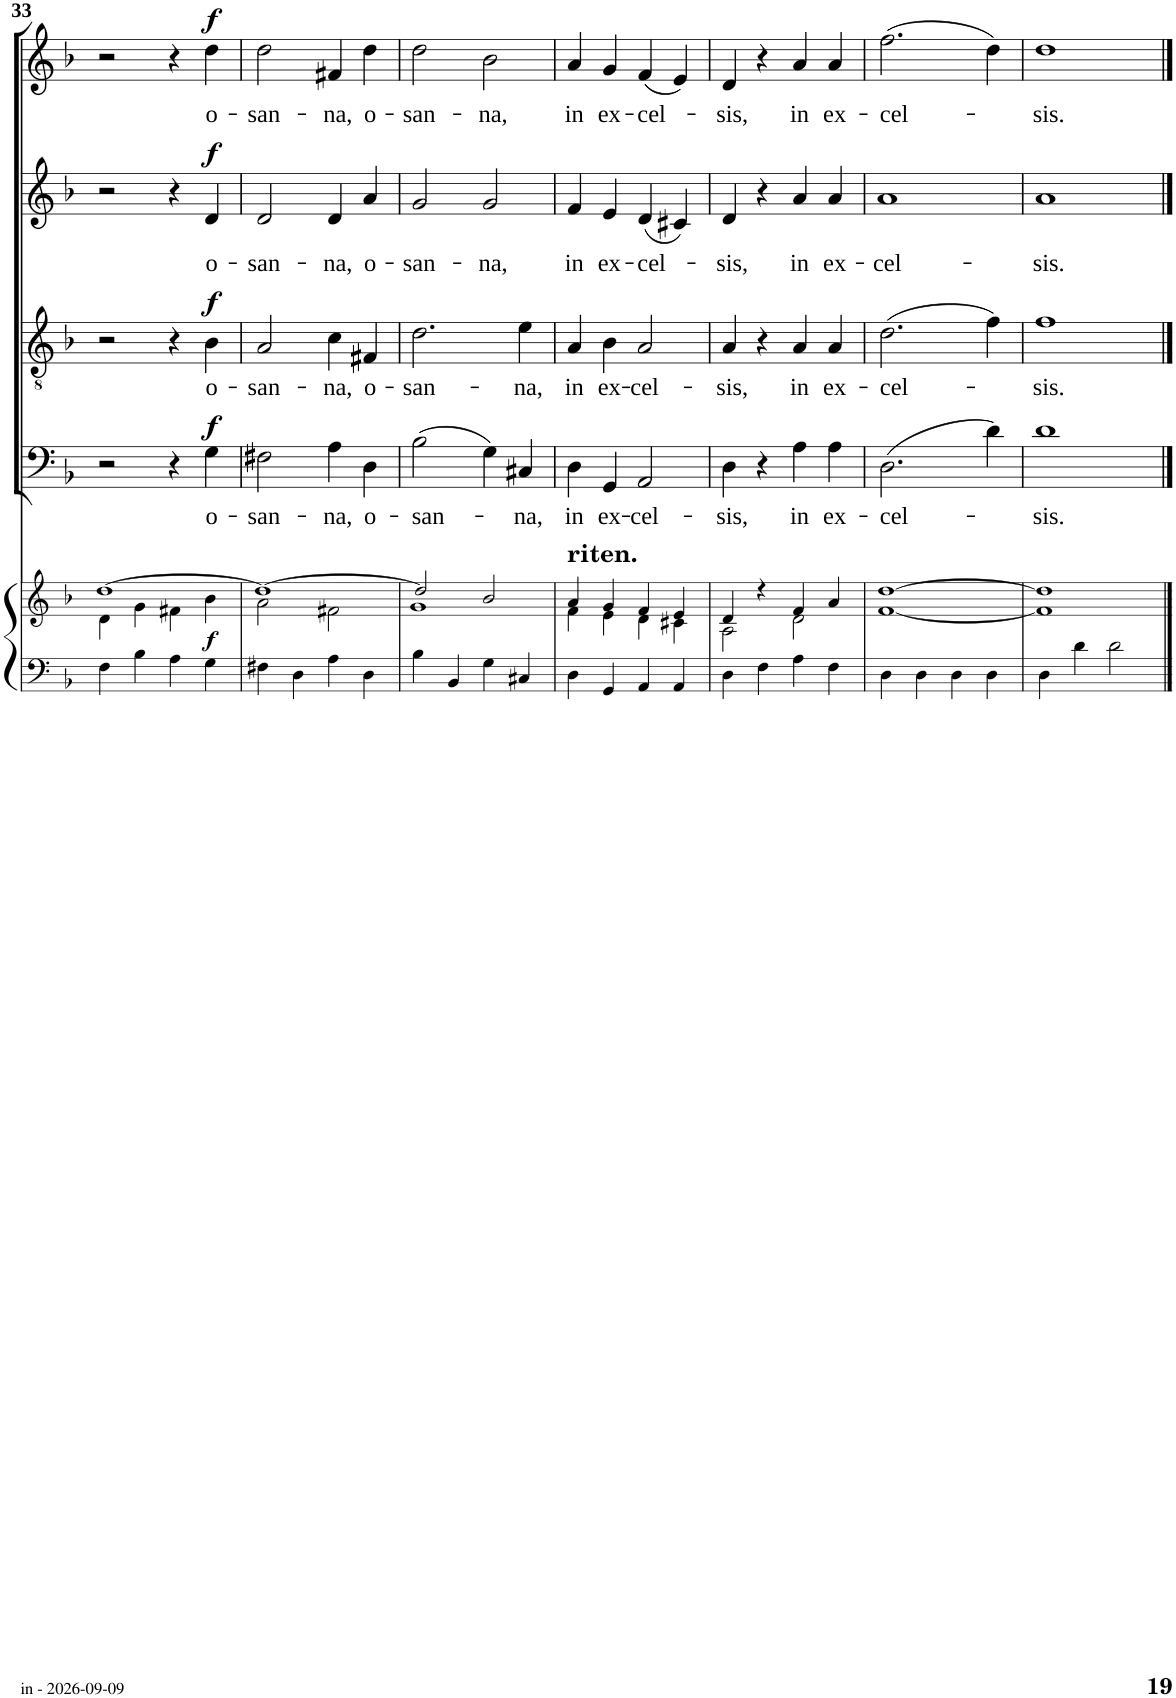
**kern	**kern	**dynam	**kern	**text	**dynam	**kern	**text	**dynam	**kern	**text	**dynam	**kern	**text	**dynam
*part5	*part5	*part5	*part4	*part4	*part4	*part3	*part3	*part3	*part2	*part2	*part2	*part1	*part1	*part1
*staff6	*staff5	*staff5/6	*staff4	*staff4	*staff4	*staff3	*staff3	*staff3	*staff2	*staff2	*staff2	*staff1	*staff1	*staff1
*I"Organ	*	*	*I"Bass	*	*	*I"Tenor	*	*	*I"Alto	*	*	*I"Soprano	*	*
!!LO:PB:g=z
*clefF4	*clefG2	*	*clefF4	*	*	*clefGv2	*	*	*clefG2	*	*	*clefG2	*	*
*k[b-]	*k[b-]	*	*k[b-]	*	*	*k[b-]	*	*	*k[b-]	*	*	*k[b-]	*	*
*M2/2	*M2/2	*	*M2/2	*	*	*M2/2	*	*	*M2/2	*	*	*M2/2	*	*
*met(c|)	*met(c|)	*	*met(c|)	*	*	*met(c|)	*	*	*met(c|)	*	*	*met(c|)	*	*
=33	=33	=33	=33	=33	=33	=33	=33	=33	=33	=33	=33	=33	=33	=33
*	*^	*	*	*	*	*	*	*	*	*	*	*	*	*
4F\	[1dd	4d\	.	2r	.	.	2r	.	.	2r	.	.	2r	.	.
4B-\	.	4g\	.	.	.	.	.	.	.	.	.	.	.	.	.
4A\	.	4f#X\	.	4r	.	.	4r	.	.	4r	.	.	4r	.	.
!	!	!	!LO:DY:b	!	!LO:LY:b	!LO:DY:a	!	!LO:LY:b	!LO:DY:a	!	!LO:LY:b	!LO:DY:a	!	!LO:LY:b	!LO:DY:a
4G\	.	4b-\	f	4G\	o-	f	4B-\	o-	f	4d/	o-	f	4dd\	o-	f
=34	=34	=34	=34	=34	=34	=34	=34	=34	=34	=34	=34	=34	=34	=34	=34
!	!	!	!	!	!LO:LY:b	!	!	!LO:LY:b	!	!	!LO:LY:b	!	!	!LO:LY:b	!
4F#X\	1dd_	2a\	.	2F#X\	-san-	.	2A/	-san-	.	2d/	-san-	.	2dd\	-san-	.
4D\	.	.	.	.	.	.	.	.	.	.	.	.	.	.	.
!	!	!	!	!	!LO:LY:b	!	!	!LO:LY:b	!	!	!LO:LY:b	!	!	!LO:LY:b	!
4A\	.	2f#X\	.	4A\	-na,	.	4c\	-na,	.	4d/	-na,	.	4f#X/	-na,	.
!	!	!	!	!	!LO:LY:b	!	!	!LO:LY:b	!	!	!LO:LY:b	!	!	!LO:LY:b	!
4D\	.	.	.	4D\	o-	.	4F#X/	o-	.	4a/	o-	.	4dd\	o-	.
=35	=35	=35	=35	=35	=35	=35	=35	=35	=35	=35	=35	=35	=35	=35	=35
!	!	!	!	!	!LO:LY:b	!	!	!LO:LY:b	!	!	!LO:LY:b	!	!	!LO:LY:b	!
4B-\	2dd/]	1g	.	(2B-\	-san-	.	2.d\	-san-	.	2g/	-san-	.	2dd\	-san-	.
4BB-/	.	.	.	.	.	.	.	.	.	.	.	.	.	.	.
!	!	!	!	!	!	!	!	!	!	!	!LO:LY:b	!	!	!LO:LY:b	!
4G\	2b-/	.	.	4G\)	.	.	.	.	.	2g/	-na,	.	2b-\	-na,	.
!	!	!	!	!	!LO:LY:b	!	!	!LO:LY:b	!	!	!	!	!	!	!
4C#X/	.	.	.	4C#X/	-na,	.	4e\	-na,	.	.	.	.	.	.	.
=36	=36	=36	=36	=36	=36	=36	=36	=36	=36	=36	=36	=36	=36	=36	=36
!	!LO:TX:a:t=riten.	!	!	!	!	!	!	!	!	!	!	!	!	!	!
!	!	!	!	!	!LO:LY:b	!	!	!LO:LY:b	!	!	!LO:LY:b	!	!	!LO:LY:b	!
4D\	4a/	4f\	.	4D\	in	.	4A/	in	.	4f/	in	.	4a/	in	.
!	!	!	!	!	!LO:LY:b	!	!	!LO:LY:b	!	!	!LO:LY:b	!	!	!LO:LY:b	!
4GG/	4g/	4e\	.	4GG/	ex-	.	4B-\	ex-	.	4e/	ex-	.	4g/	ex-	.
!	!	!	!	!	!LO:LY:b	!	!	!LO:LY:b	!	!	!LO:LY:b	!	!	!LO:LY:b	!
4AA/	4f/	4d\	.	2AA/	-cel-	.	2A/	-cel-	.	(4d/	-cel-	.	(4f/	-cel-	.
4AA/	4e/	4c#X\	.	.	.	.	.	.	.	4c#X/)	.	.	4e/)	.	.
=37	=37	=37	=37	=37	=37	=37	=37	=37	=37	=37	=37	=37	=37	=37	=37
!	!	!	!	!	!LO:LY:b	!	!	!LO:LY:b	!	!	!LO:LY:b	!	!	!LO:LY:b	!
4D\	4d/	2A\	.	4D\	-sis,	.	4A/	-sis,	.	4d/	-sis,	.	4d/	-sis,	.
4F\	4r	.	.	4r	.	.	4r	.	.	4r	.	.	4r	.	.
!	!	!	!	!	!LO:LY:b	!	!	!LO:LY:b	!	!	!LO:LY:b	!	!	!LO:LY:b	!
4A\	4f/	2d\	.	4A\	in	.	4A/	in	.	4a/	in	.	4a/	in	.
!	!	!	!	!	!LO:LY:b	!	!	!LO:LY:b	!	!	!LO:LY:b	!	!	!LO:LY:b	!
4F\	4a/	.	.	4A\	ex-	.	4A/	ex-	.	4a/	ex-	.	4a/	ex-	.
*	*v	*v	*	*	*	*	*	*	*	*	*	*	*	*	*
=38	=38	=38	=38	=38	=38	=38	=38	=38	=38	=38	=38	=38	=38	=38
!	!	!	!	!LO:LY:b	!	!	!LO:LY:b	!	!	!LO:LY:b	!	!	!LO:LY:b	!
4D\	[1f [1dd	.	(2.D\	-cel-	.	(2.d\	-cel-	.	1a	-cel-	.	(2.ff\	-cel-	.
4D\	.	.	.	.	.	.	.	.	.	.	.	.	.	.
4D\	.	.	.	.	.	.	.	.	.	.	.	.	.	.
4D\	.	.	4d\)	.	.	4f\)	.	.	.	.	.	4dd\)	.	.
=39	=39	=39	=39	=39	=39	=39	=39	=39	=39	=39	=39	=39	=39	=39
!	!	!	!	!LO:LY:b	!	!	!LO:LY:b	!	!	!LO:LY:b	!	!	!LO:LY:b	!
4D\	1f] 1dd]	.	1d	-sis.	.	1f	-sis.	.	1a	-sis.	.	1dd	-sis.	.
4d\	.	.	.	.	.	.	.	.	.	.	.	.	.	.
2d\	.	.	.	.	.	.	.	.	.	.	.	.	.	.
==	==	==	==	==	==	==	==	==	==	==	==	==	==	==
*-	*-	*-	*-	*-	*-	*-	*-	*-	*-	*-	*-	*-	*-	*-
